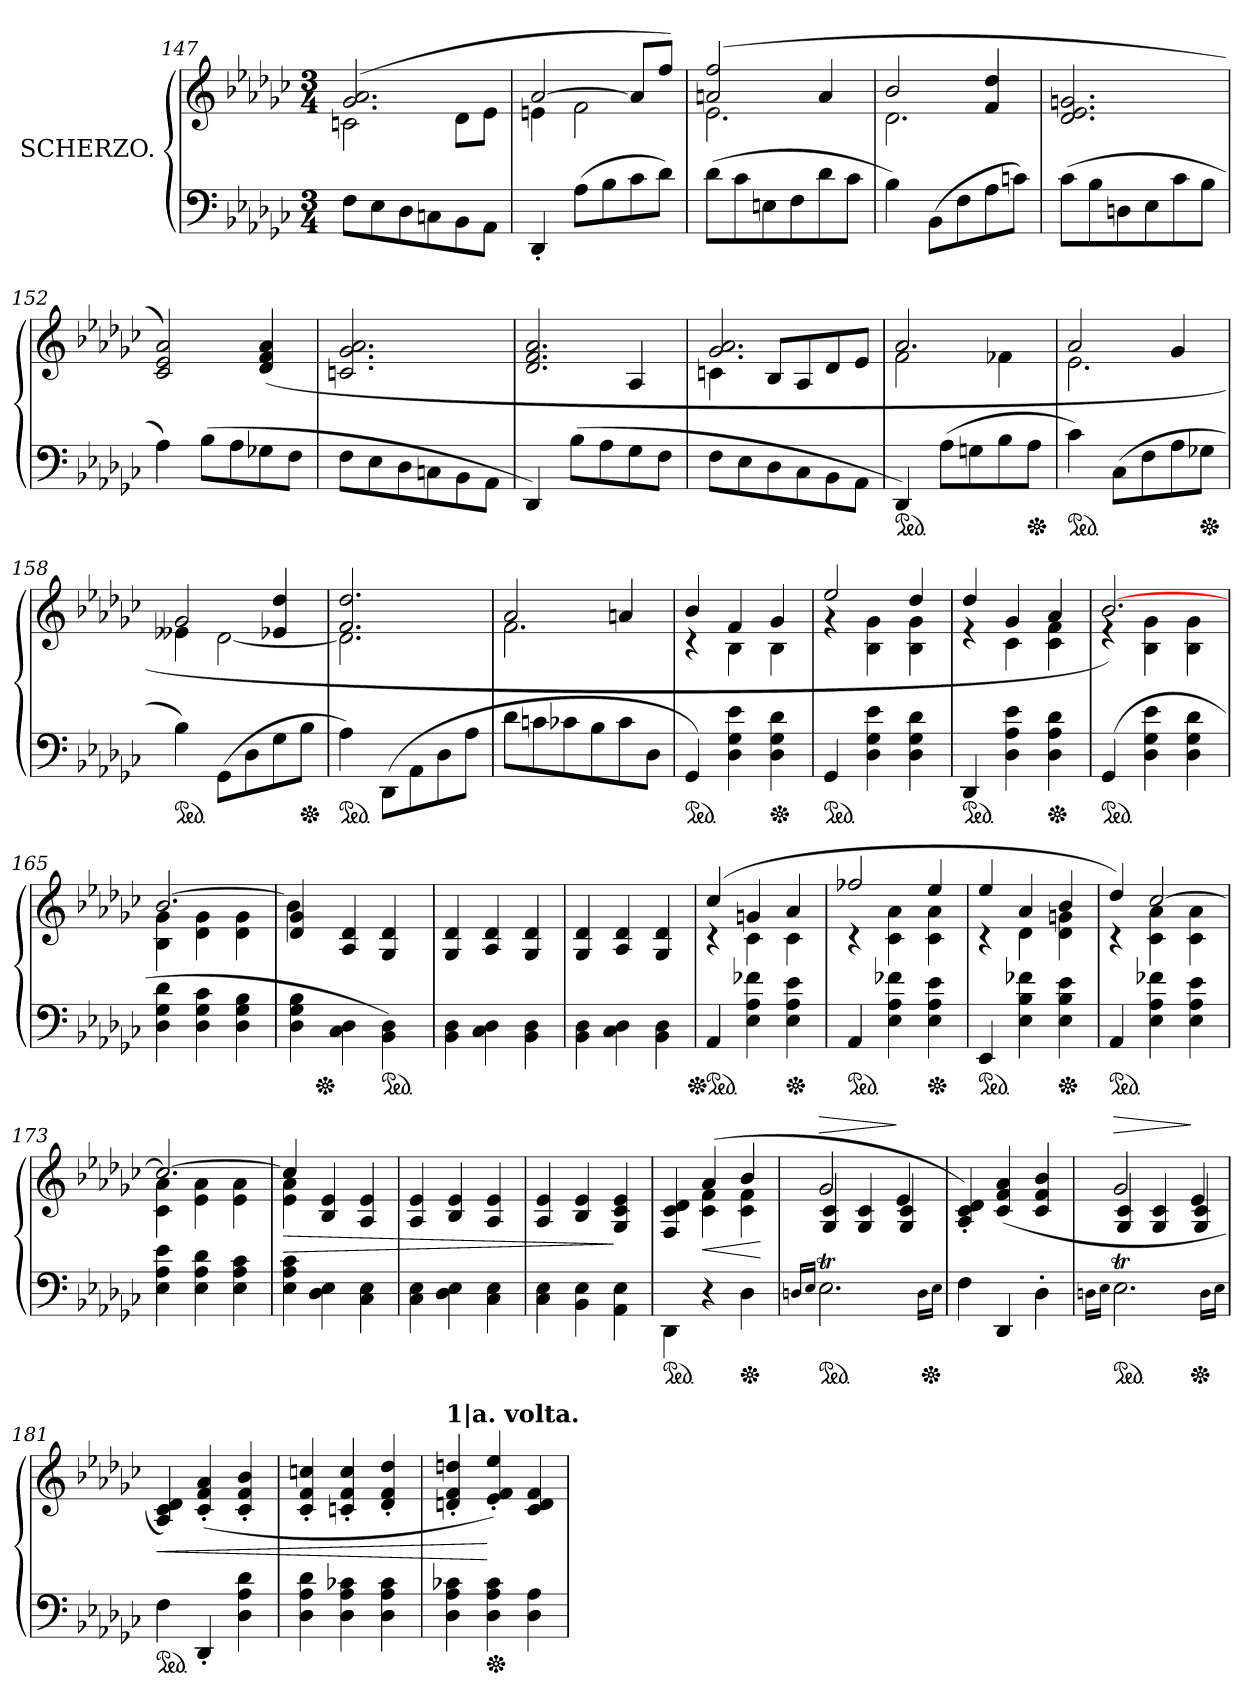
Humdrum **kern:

**kern	**kern	**dynam
*part1	*part1	*part1
*staff2	*staff1	*staff1/2
*I"SCHERZO.	*	*
*clefF4	*clefG2	*
*k[b-e-a-d-g-c-]	*k[b-e-a-d-g-c-]	*
*M3/4	*M3/4	*
=147	=147	=147
*	*^	*
8F\L	(>2.g- 2.a-	2cn	.
8E-	.	.	.
8D-	.	.	.
8Cn	.	.	.
8BB-	.	8d-\L	.
8AA-J	.	8e-J	.
=148	=148	=148	=148
4DD-'/	[2a-	4en	.
(>8A-L	.	2f	.
8B-	.	.	.
8c-	8a-L]	.	.
8d-J)	8ffJ)	.	.
=149	=149	=149	=149
(>8d-L	(>2an 2ff	2.e-	.
8c-	.	.	.
8En	.	.	.
8F	.	.	.
8d-	4a	.	.
8c-J	.	.	.
=150	=150	=150	=150
4B-)	2b-	2.d-	.
(>8BB-L	.	.	.
8F	.	.	.
8A-	4f 4dd-	.	.
8cnJ)	.	.	.
*	*v	*v	*
=151	=151	=151
(>8c-L	2.d- 2.e- 2.gn	.
8B-	.	.
8Dn	.	.
8E-	.	.
8c-	.	.
8B-J	.	.
=152	=152	=152
4A-)	2c- 2e- 2a-)	.
(>8B-L	.	.
8A-	.	.
8G-X	(>4d- 4f 4a-	.
8FJ	.	.
=153	=153	=153
8F\L	2.cn 2.g- 2.a-	.
8E-	.	.
8D-	.	.
8Cn	.	.
8BB-	.	.
8AA-J	.	.
=154	=154	=154
*	*^	*
4DD-)	2.d- 2.f 2.a-	2ryy	.
(>8B-L	.	.	.
8A-	.	.	.
8G-	.	4A-/	.
8FJ	.	.	.
=155	=155	=155	=155
8F\L	2.g- 2.a-	4cn	.
8E-	.	.	.
8D-	.	8B-/L	.
8C-	.	8A-/	.
8BB-	.	8d-\	.
8AA-J	.	8e-\J	.
=156	=156	=156	=156
*ped	*	*	*
4DD-)	2.a-	2f	.
(>8A-L	.	.	.
8Gn	.	.	.
8B-	.	4f-X	.
*Xped	*	*	*
8A-J	.	.	.
=157	=157	=157	=157
*ped	*	*	*
4c-)	2a-	2.e-	.
(>8C-L	.	.	.
8F	.	.	.
8A-	4g-	.	.
*Xped	*	*	*
8G-XJ	.	.	.
=158	=158	=158	=158
*ped	*	*	*
4B-)	2g-	4e--X	.
(>8GG-L	.	[2d-	.
8D-	.	.	.
8G-	4e-X 4dd-	.	.
*Xped	*	*	*
8B-J	.	.	.
=159	=159	=159	=159
*ped	*	*	*
4A-)	2.f 2.dd-	2.d-]	.
(>8DD-\L	.	.	.
8AA-	.	.	.
8D-	.	.	.
8A-J	.	.	.
=160	=160	=160	=160
8d-L	2a-	2.f	.
8cn	.	.	.
8c-X	.	.	.
8B-	.	.	.
8c-	4an	.	.
8D-J	.	.	.
=161	=161	=161	=161
*ped	*	*	*
4GG-)	4b-	4rc	.
4D- 4G- 4e-	4f	4B-	.
*Xped	*	*	*
4D- 4G- 4d-	4g-	4B-	.
=162	=162	=162	=162
*ped	*	*	*
4GG-	2ee-	4rg	.
4D- 4G- 4e-	.	4B- 4g-	.
4D- 4G- 4d-	4dd-	4B- 4g-	.
=163	=163	=163	=163
*ped	*	*	*
4DD-	4dd-	4re	.
4D- 4A- 4e-	4g-	4c-	.
*Xped	*	*	*
4D- 4A- 4d-	4a-	4c- 4f	.
=164	=164	=164	=164
*ped	*	*	*
(>4GG-	[>2.b-)	4re	.
4D- 4G- 4e-	.	4B- 4g-	.
4D- 4G- 4d-	.	4B- 4g-	.
=165	=165	=165	=165
4D- 4G- 4d-	[2.b-	4B- 4g-	.
4D- 4G- 4c-	.	4d- 4g-	.
4D- 4G- 4B-	.	4d- 4g-	.
=166	=166	=166	=166
*	*	*^	*
4D- 4G- 4B-	4d- 4g-	4b-]	8ryy	.
*Xped	*	*	*	*
.	.	.	2ryy	.
4C-\ 4D-\	2ryy	4A-/ 4d-/	.	.
!LO:TX:a:color=crimson:t=⚠	!	!	!	!
*ped	*	*	*	*
4BB-\ 4D-\)	.	4G-/ 4d-/	.	.
.	.	.	8ryy	.
*	*v	*v	*v	*
=167	=167	=167
4BB-\ 4D-\	4G-/ 4d-/	.
4C-\ 4D-\	4A-/ 4d-/	.
4BB-\ 4D-\	4G-/ 4d-/	.
=168	=168	=168
4BB-\ 4D-\	4G-/ 4d-/	.
4C-\ 4D-\	4A-/ 4d-/	.
4BB-\ 4D-\	4G-/ 4d-/	.
=169	=169	=169
*	*^	*
*Xped	*	*	*
*ped	*	*	*
4AA-	(>4cc-	4rc	.
4E- 4A- 4f-X	4gn	4c-	.
*Xped	*	*	*
4E- 4A- 4e-	4a-	4c-	.
=170	=170	=170	=170
*ped	*	*	*
4AA-	2ff-X	4rc	.
4E- 4A- 4f-X	.	4c- 4a-	.
*Xped	*	*	*
4E- 4A- 4e-	4ee-	4c- 4a-	.
=171	=171	=171	=171
*ped	*	*	*
4EE-	4ee-	4rc	.
4E- 4B- 4f-X	4a-	4d-	.
*Xped	*	*	*
4E- 4B- 4e-	4b-	4d- 4gn	.
=172	=172	=172	=172
*ped	*	*	*
4AA-	4dd-)	4rc	.
4E- 4A- 4f-X	[2cc-	4c- 4a-	.
4E- 4A- 4e-	.	4c- 4a-	.
=173	=173	=173	=173
4E- 4A- 4e-	2.cc-_	4c- 4a-	.
4E- 4A- 4d-	.	4e- 4a-	.
4E- 4A- 4c-	.	4e- 4a-	.
=174	=174	=174	=174
!	!	!	!LO:HP:b
4E- 4A- 4c-	4cc-]	4e- 4a-	>
4D-\ 4E-\	2ryy	4B-/ 4e-/	.
4C-\ 4E-\	.	4A-/ 4e-/	.
*	*v	*v	*
=175	=175	=175
4C-\ 4E-\	4A-/ 4e-/	.
4D-\ 4E-\	4B-/ 4e-/	.
4C-\ 4E-\	4A-/ 4e-/	.
=176	=176	=176
4C-\ 4E-\	4A-/ 4e-/	.
4BB-\ 4E-\	4B-/ 4e-/	.
4AA-\ 4E-\	4G-/ 4c-/ 4e-/	]
=177	=177	=177
*	*^	*
*ped	*	*	*
4DD-\	4F/ 4c-/ 4d-/	4ryy	.
4r	(>4a-	4c- 4f	<
*Xped	*	*	*
4D-	4b-	4c- 4f	.
*	*v	*v	*
.	.	[
=178	=178	=178
16qqDn\LL	.	.
16qqE-/JJ	.	.
*	*^	*
!	!	!	!LO:HP:a
*ped	*	*	*
*	*	*^	*
2.E-T\	2g-	4G-/ 4c-/	2ryy	>
.	.	4G-/ 4c-/	.	.
.	4e-	4G-/ 4c-/	8ryy	]
*Xped	*	*	*	*
.	.	.	8ryy	.
16qqD\LL	.	.	.	.
16qqE-\JJ	.	.	.	.
*	*v	*v	*v	*
=179	=179	=179
4F\	4A-'>/ 4c-'>/ 4d-'>/)	.
4DD-	(>4c- 4f 4a-	.
4D-'	4c- 4f 4b-	.
=180	=180	=180
16qqDn\LL	.	.
16qqE-\JJ	.	.
*	*^	*
!	!	!	!LO:HP:a
*ped	*	*	*
2.E-T\	2g-	4G-/ 4c-/	>
.	.	4G-/ 4c-/	.
*Xped	*	*	*
.	4e-	4G-/ 4c-/	]
*	*v	*v	*
16qqD\LL	.	.
16qqE-\JJ	.	.
=181	=181	=181
*ped	*	*
4F\	4A-/ 4c-/ 4d-/)	<
4DD-'	(>4c-' 4f' 4a-'	.
4D- 4A- 4d-	4c-' 4f' 4b-'	.
=182	=182	=182
4D- 4A- 4d-	4c-' 4f' 4ccn'	.
4D- 4A- 4c-X	4cn' 4f' 4cc'	.
4D- 4A- 4c-	4d-' 4f' 4dd-'	.
=183	=183	=183
!	!LO:TX:a:B:t=1|a. volta.	!
4D- 4A- 4c-X	4dn' 4f' 4ddn'	.
*Xped	*	*
4D- 4A- 4c-	4e-' 4f' 4ee-')	[
4D- 4A-	4c- 4d 4f	.
=	=	=
*-	*-	*-
